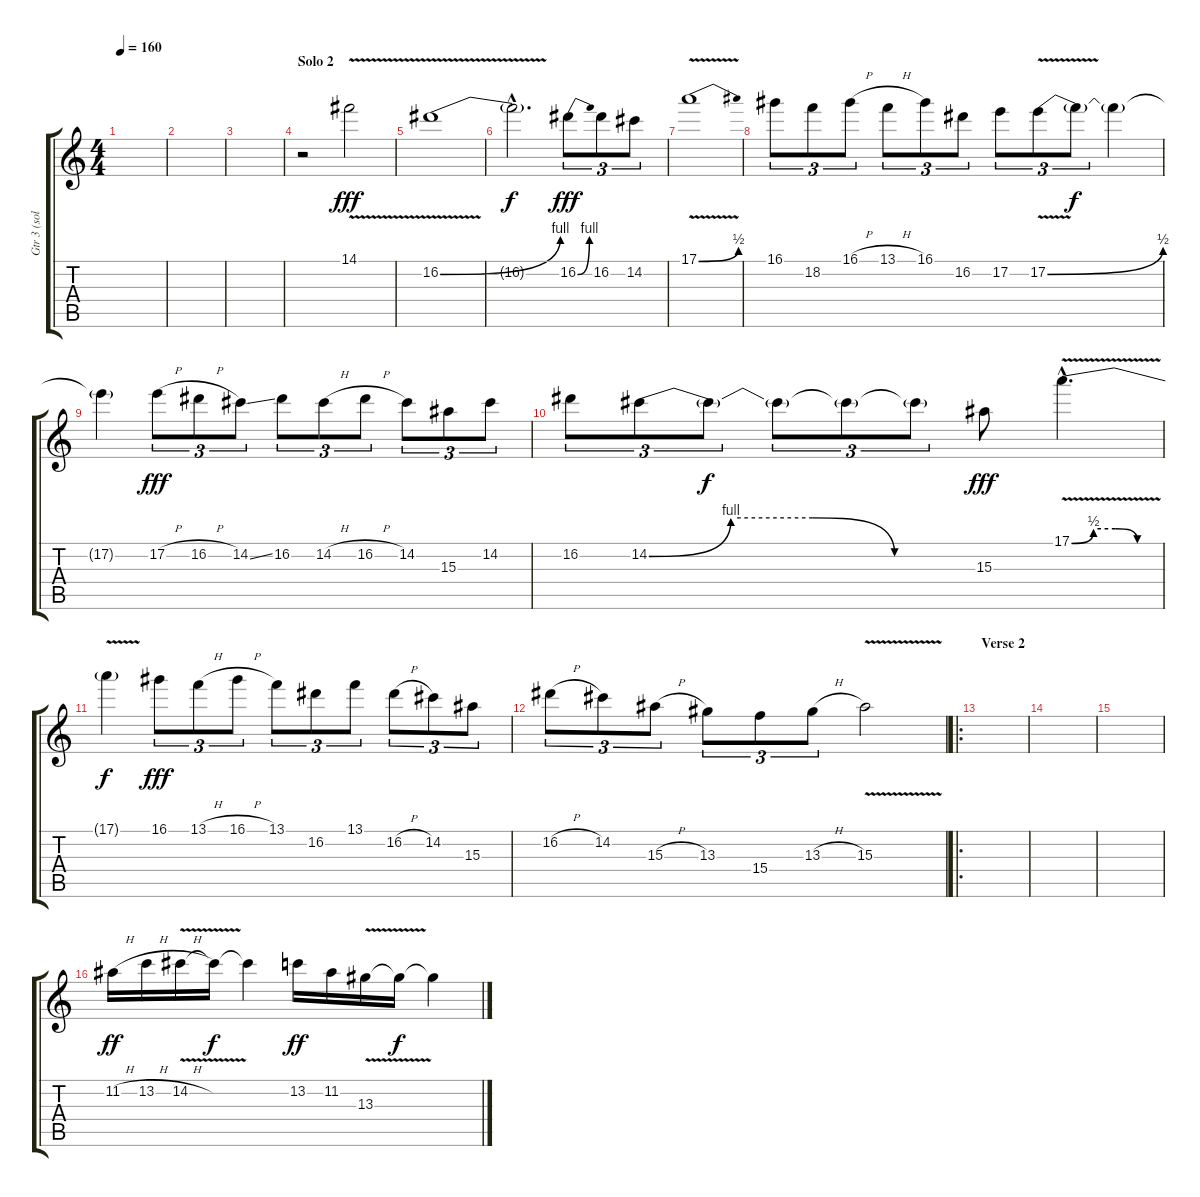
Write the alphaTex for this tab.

\track ("Gtr 3 (solos - fills)" "Gtr 3 (sol") {instrument overdrivenguitar}
\staff {score tabs}
\tuning (E4 B3 G3 D3 A2 E2) {hide}
\ts (4 4)
\tempo 160
\clef g2
\ks c
|
|
|
\section ("" "Solo 2")
r.2{volume 16} 14.1{v}.2{dy fff} |
16.2{be (bend 0 0 60 4) v}.1 |
16.2{hac t}.2{d dy f} 16.2{be (bend 0 0 60 4)}.8{tu (3 2) dy fff} 16.2.8{tu (3 2)} 14.2.8{tu (3 2)} |
17.1{be (bend 0 0 60 2) v}.1 |
16.1.8{tu (3 2)} 18.2.8{tu (3 2)} 16.1{h}.8{tu (3 2)} 13.1{h}.8{tu (3 2)} 16.1.8{tu (3 2)} 16.2.8{tu (3 2)} 17.2.8{tu (3 2)} 17.2{be (bend 0 0 60 2) v}.8{tu (3 2)} 17.2{t}.8{tu (3 2) dy f} 17.2{t}.4 |
17.2{t}.4 17.2{h}.8{tu (3 2) dy fff} 16.2{h}.8{tu (3 2)} 14.2{ss}.8{tu (3 2)} 16.2.8{tu (3 2)} 14.2{h}.8{tu (3 2)} 16.2{h}.8{tu (3 2)} 14.2.8{tu (3 2)} 15.3.8{tu (3 2)} 14.2.8{tu (3 2)} |
16.2.8{tu (3 2)} 14.2{be (custom 0 0 15 4 30 4 45 0 60 0)}.8{tu (3 2)} 14.2{t}.8{tu (3 2) dy f} 14.2{t}.8{tu (3 2)} 14.2{t}.8{tu (3 2)} 14.2{t}.8{tu (3 2)} 15.3.8{dy fff} 17.1{be (custom 0 0 15 2 30 2 45 0 60 0) v hac}.4{d} |
17.1{t}.4{dy f} 16.1.8{tu (3 2) dy fff} 13.1{h}.8{tu (3 2)} 16.1{h}.8{tu (3 2)} 13.1.8{tu (3 2)} 16.2.8{tu (3 2)} 13.1.8{tu (3 2)} 16.2{h}.8{tu (3 2)} 14.2.8{tu (3 2)} 15.3.8{tu (3 2)} |
16.2{h}.8{tu (3 2)} 14.2.8{tu (3 2)} 15.3{h}.8{tu (3 2)} 13.3.8{tu (3 2)} 15.4.8{tu (3 2)} 13.3{h}.8{tu (3 2)} 15.3{v}.2 |
\ro
\section ("" "Verse 2")
|
|
|
11.2{h}.16{dy ff volume 10} 13.2{h}.16 14.2{v h}.16 14.2{t}.16{dy f} 14.2{t}.4 13.2.16{dy ff} 11.2.16 13.3{v}.16 13.3{t}.16{dy f} 13.3{t}.4
